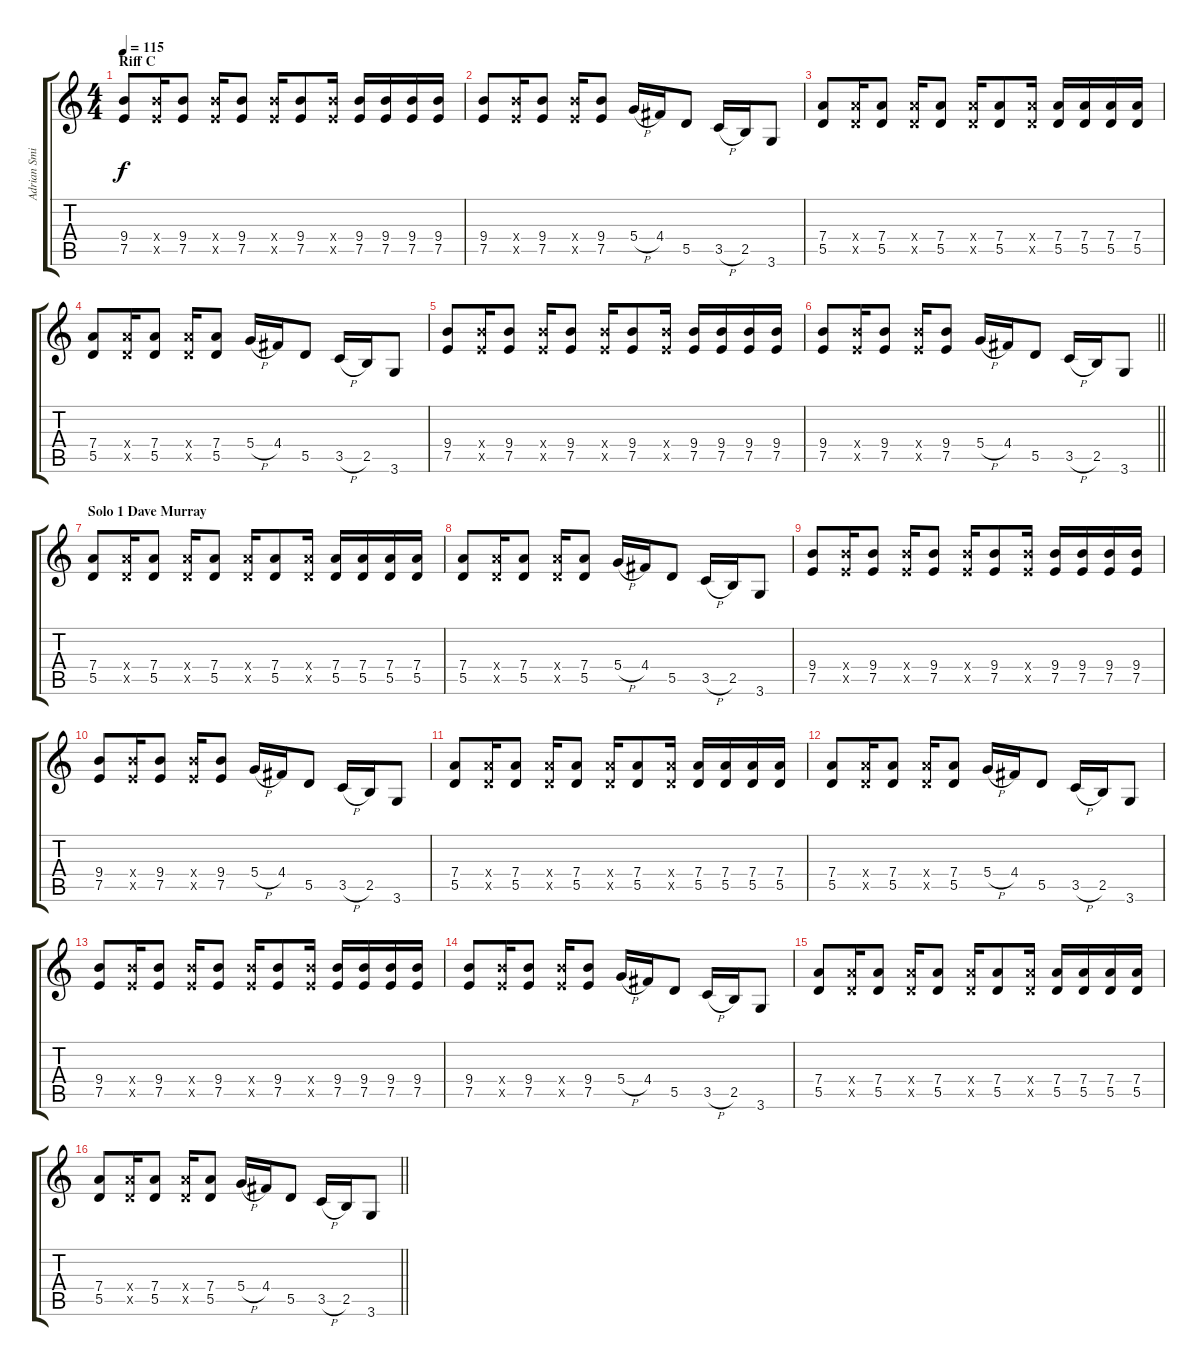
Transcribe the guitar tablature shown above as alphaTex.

\track ("Adrian Smith" "Adrian Smi") {instrument overdrivenguitar}
\staff {score tabs}
\tuning (E4 B3 G3 D3 A2 E2) {hide}
\ts (4 4)
\section ("" "Riff C")
\tempo 115
\clef g2
\ks c
(9.4 7.5).8{dy f} (9.4{x} 7.5{x}).16 (9.4 7.5).8 (9.4{x} 7.5{x}).16 (9.4 7.5).8 (9.4{x} 7.5{x}).16 (9.4 7.5).8 (9.4{x} 7.5{x}).16 (9.4 7.5).16 (9.4 7.5).16 (9.4 7.5).16 (9.4 7.5).16 |
(9.4 7.5).8 (9.4{x} 7.5{x}).16 (9.4 7.5).8 (9.4{x} 7.5{x}).16 (9.4 7.5).8 5.4{h}.16 4.4.16 5.5.8 3.5{h}.16 2.5.16 3.6.8 |
(7.4 5.5).8 (7.4{x} 5.5{x}).16 (7.4 5.5).8 (7.4{x} 5.5{x}).16 (7.4 5.5).8 (7.4{x} 5.5{x}).16 (7.4 5.5).8 (7.4{x} 5.5{x}).16 (7.4 5.5).16 (7.4 5.5).16 (7.4 5.5).16 (7.4 5.5).16 |
(7.4 5.5).8 (7.4{x} 5.5{x}).16 (7.4 5.5).8 (7.4{x} 5.5{x}).16 (7.4 5.5).8 5.4{h}.16 4.4.16 5.5.8 3.5{h}.16 2.5.16 3.6.8 |
(9.4 7.5).8 (9.4{x} 7.5{x}).16 (9.4 7.5).8 (9.4{x} 7.5{x}).16 (9.4 7.5).8 (9.4{x} 7.5{x}).16 (9.4 7.5).8 (9.4{x} 7.5{x}).16 (9.4 7.5).16 (9.4 7.5).16 (9.4 7.5).16 (9.4 7.5).16 |
\barLineRight lightlight
(9.4 7.5).8 (9.4{x} 7.5{x}).16 (9.4 7.5).8 (9.4{x} 7.5{x}).16 (9.4 7.5).8 5.4{h}.16 4.4.16 5.5.8 3.5{h}.16 2.5.16 3.6.8 |
\section ("" "Solo 1 Dave Murray")
(7.4 5.5).8 (7.4{x} 5.5{x}).16 (7.4 5.5).8 (7.4{x} 5.5{x}).16 (7.4 5.5).8 (7.4{x} 5.5{x}).16 (7.4 5.5).8 (7.4{x} 5.5{x}).16 (7.4 5.5).16 (7.4 5.5).16 (7.4 5.5).16 (7.4 5.5).16 |
(7.4 5.5).8 (7.4{x} 5.5{x}).16 (7.4 5.5).8 (7.4{x} 5.5{x}).16 (7.4 5.5).8 5.4{h}.16 4.4.16 5.5.8 3.5{h}.16 2.5.16 3.6.8 |
(9.4 7.5).8 (9.4{x} 7.5{x}).16 (9.4 7.5).8 (9.4{x} 7.5{x}).16 (9.4 7.5).8 (9.4{x} 7.5{x}).16 (9.4 7.5).8 (9.4{x} 7.5{x}).16 (9.4 7.5).16 (9.4 7.5).16 (9.4 7.5).16 (9.4 7.5).16 |
(9.4 7.5).8 (9.4{x} 7.5{x}).16 (9.4 7.5).8 (9.4{x} 7.5{x}).16 (9.4 7.5).8 5.4{h}.16 4.4.16 5.5.8 3.5{h}.16 2.5.16 3.6.8 |
(7.4 5.5).8 (7.4{x} 5.5{x}).16 (7.4 5.5).8 (7.4{x} 5.5{x}).16 (7.4 5.5).8 (7.4{x} 5.5{x}).16 (7.4 5.5).8 (7.4{x} 5.5{x}).16 (7.4 5.5).16 (7.4 5.5).16 (7.4 5.5).16 (7.4 5.5).16 |
(7.4 5.5).8 (7.4{x} 5.5{x}).16 (7.4 5.5).8 (7.4{x} 5.5{x}).16 (7.4 5.5).8 5.4{h}.16 4.4.16 5.5.8 3.5{h}.16 2.5.16 3.6.8 |
(9.4 7.5).8 (9.4{x} 7.5{x}).16 (9.4 7.5).8 (9.4{x} 7.5{x}).16 (9.4 7.5).8 (9.4{x} 7.5{x}).16 (9.4 7.5).8 (9.4{x} 7.5{x}).16 (9.4 7.5).16 (9.4 7.5).16 (9.4 7.5).16 (9.4 7.5).16 |
(9.4 7.5).8 (9.4{x} 7.5{x}).16 (9.4 7.5).8 (9.4{x} 7.5{x}).16 (9.4 7.5).8 5.4{h}.16 4.4.16 5.5.8 3.5{h}.16 2.5.16 3.6.8 |
(7.4 5.5).8 (7.4{x} 5.5{x}).16 (7.4 5.5).8 (7.4{x} 5.5{x}).16 (7.4 5.5).8 (7.4{x} 5.5{x}).16 (7.4 5.5).8 (7.4{x} 5.5{x}).16 (7.4 5.5).16 (7.4 5.5).16 (7.4 5.5).16 (7.4 5.5).16 |
\barLineRight lightlight
(7.4 5.5).8 (7.4{x} 5.5{x}).16 (7.4 5.5).8 (7.4{x} 5.5{x}).16 (7.4 5.5).8 5.4{h}.16 4.4.16 5.5.8 3.5{h}.16 2.5.16 3.6.8
